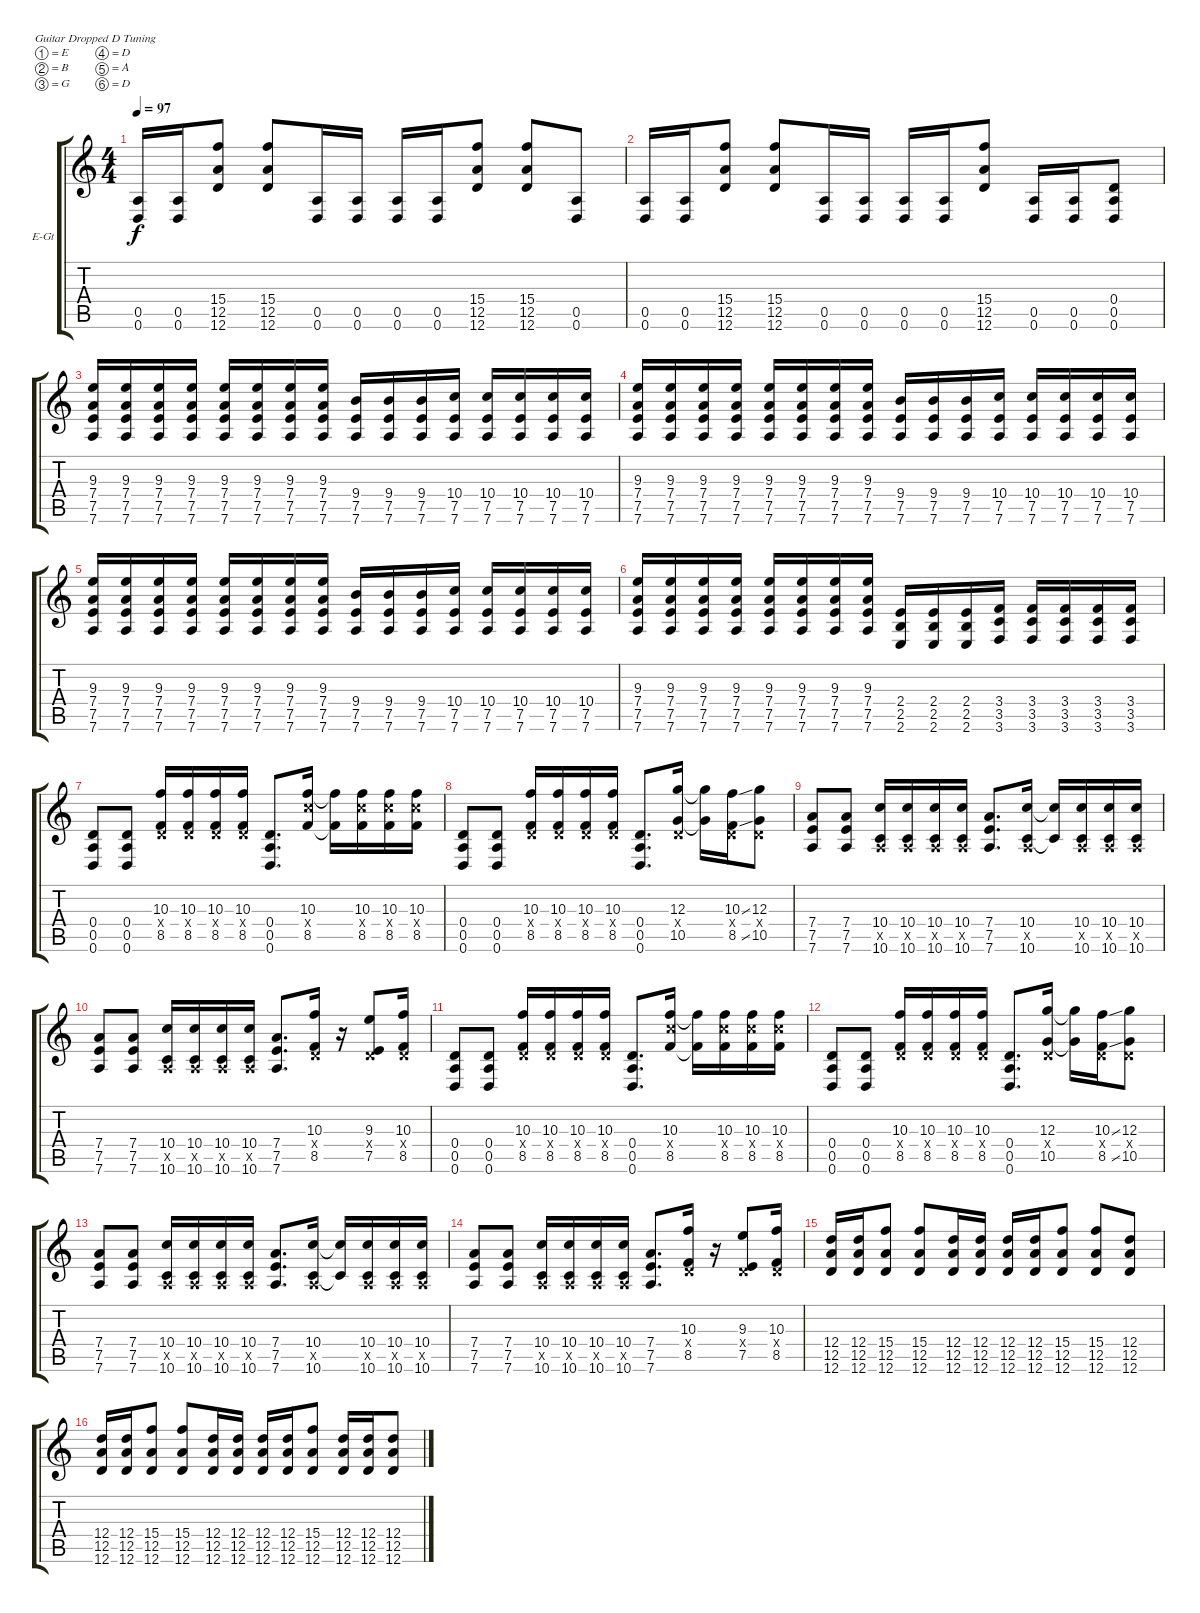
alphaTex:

\defaultSystemsLayout 4
\bracketExtendMode groupsimilarinstruments
\firstSystemTrackNameOrientation horizontal
\otherSystemsTrackNameOrientation horizontal
\track ("Jerry Horton" "E-Gt") {instrument distortionguitar}
\staff {score tabs}
\tuning (E4 B3 G3 D3 A2 D2)
\ts (4 4)
\tempo 97
\clef g2
\ks c
(0.5 0.6).16{dy f} (0.5 0.6).16 (15.4 12.5 12.6).8 (15.4 12.5 12.6).8 (0.5 0.6).16 (0.5 0.6).16 (0.5 0.6).16 (0.5 0.6).16 (15.4 12.5 12.6).8 (15.4 12.5 12.6).8 (0.5 0.6).8 |
(0.5 0.6).16 (0.5 0.6).16 (15.4 12.5 12.6).8 (15.4 12.5 12.6).8 (0.5 0.6).16 (0.5 0.6).16 (0.5 0.6).16 (0.5 0.6).16 (15.4 12.5 12.6).8 (0.5 0.6).16 (0.5 0.6).16 (0.4 0.5 0.6).8 |
(9.3 7.4 7.5 7.6).16 (9.3 7.4 7.5 7.6).16 (9.3 7.4 7.5 7.6).16 (9.3 7.4 7.5 7.6).16 (9.3 7.4 7.5 7.6).16 (9.3 7.4 7.5 7.6).16 (9.3 7.4 7.5 7.6).16 (9.3 7.4 7.5 7.6).16 (9.4 7.5 7.6).16 (9.4 7.5 7.6).16 (9.4 7.5 7.6).16 (10.4 7.5 7.6).16 (10.4 7.5 7.6).16 (10.4 7.5 7.6).16 (10.4 7.5 7.6).16 (10.4 7.5 7.6).16 |
(9.3 7.4 7.5 7.6).16 (9.3 7.4 7.5 7.6).16 (9.3 7.4 7.5 7.6).16 (9.3 7.4 7.5 7.6).16 (9.3 7.4 7.5 7.6).16 (9.3 7.4 7.5 7.6).16 (9.3 7.4 7.5 7.6).16 (9.3 7.4 7.5 7.6).16 (9.4 7.5 7.6).16 (9.4 7.5 7.6).16 (9.4 7.5 7.6).16 (10.4 7.5 7.6).16 (10.4 7.5 7.6).16 (10.4 7.5 7.6).16 (10.4 7.5 7.6).16 (10.4 7.5 7.6).16 |
(9.3 7.4 7.5 7.6).16 (9.3 7.4 7.5 7.6).16 (9.3 7.4 7.5 7.6).16 (9.3 7.4 7.5 7.6).16 (9.3 7.4 7.5 7.6).16 (9.3 7.4 7.5 7.6).16 (9.3 7.4 7.5 7.6).16 (9.3 7.4 7.5 7.6).16 (9.4 7.5 7.6).16 (9.4 7.5 7.6).16 (9.4 7.5 7.6).16 (10.4 7.5 7.6).16 (10.4 7.5 7.6).16 (10.4 7.5 7.6).16 (10.4 7.5 7.6).16 (10.4 7.5 7.6).16 |
(9.3 7.4 7.5 7.6).16 (9.3 7.4 7.5 7.6).16 (9.3 7.4 7.5 7.6).16 (9.3 7.4 7.5 7.6).16 (9.3 7.4 7.5 7.6).16 (9.3 7.4 7.5 7.6).16 (9.3 7.4 7.5 7.6).16 (9.3 7.4 7.5 7.6).16 (2.4 2.5 2.6).16 (2.4 2.5 2.6).16 (2.4 2.5 2.6).16 (3.4 3.5 3.6).16 (3.4 3.5 3.6).16 (3.4 3.5 3.6).16 (3.4 3.5 3.6).16 (3.4 3.5 3.6).16 |
(0.4 0.5 0.6).8 (0.4 0.5 0.6).8 (10.3 0.4{x} 8.5).16 (10.3 0.4{x} 8.5).16 (10.3 0.4{x} 8.5).16 (10.3 0.4{x} 8.5).16 (0.4 0.5 0.6).8{d} (10.3 10.4{x} 8.5).16 (10.3{t} 8.5{t}).16 (10.3 10.4{x} 8.5).16 (10.3 10.4{x} 8.5).16 (10.3 10.4{x} 8.5).16 |
(0.4 0.5 0.6).8 (0.4 0.5 0.6).8 (10.3 0.4{x} 8.5).16 (10.3 0.4{x} 8.5).16 (10.3 0.4{x} 8.5).16 (10.3 0.4{x} 8.5).16 (0.4 0.5 0.6).8{d} (12.3 0.4{x} 10.5).16 (12.3{t} 10.5{t}).16 (10.3{ss} 0.4{x} 8.5{ss}).16 (12.3 0.4{x} 10.5).8 |
(7.4 7.5 7.6).8 (7.4 7.5 7.6).8 (10.4 0.5{x} 10.6).16 (10.4 0.5{x} 10.6).16 (10.4 0.5{x} 10.6).16 (10.4 0.5{x} 10.6).16 (7.4 7.5 7.6).8{d} (10.4 0.5{x} 10.6).16 (10.4{t} 10.6{t}).16 (10.4 0.5{x} 10.6).16 (10.4 0.5{x} 10.6).16 (10.4 0.5{x} 10.6).16 |
(7.4 7.5 7.6).8 (7.4 7.5 7.6).8 (10.4 0.5{x} 10.6).16 (10.4 0.5{x} 10.6).16 (10.4 0.5{x} 10.6).16 (10.4 0.5{x} 10.6).16 (7.4 7.5 7.6).8{d} (10.3 0.4{x} 8.5).16 r.16 (9.3 0.4{x} 7.5).8 (10.3 0.4{x} 8.5).16 |
(0.4 0.5 0.6).8 (0.4 0.5 0.6).8 (10.3 0.4{x} 8.5).16 (10.3 0.4{x} 8.5).16 (10.3 0.4{x} 8.5).16 (10.3 0.4{x} 8.5).16 (0.4 0.5 0.6).8{d} (10.3 10.4{x} 8.5).16 (10.3{t} 8.5{t}).16 (10.3 10.4{x} 8.5).16 (10.3 10.4{x} 8.5).16 (10.3 10.4{x} 8.5).16 |
(0.4 0.5 0.6).8 (0.4 0.5 0.6).8 (10.3 0.4{x} 8.5).16 (10.3 0.4{x} 8.5).16 (10.3 0.4{x} 8.5).16 (10.3 0.4{x} 8.5).16 (0.4 0.5 0.6).8{d} (12.3 0.4{x} 10.5).16 (12.3{t} 10.5{t}).16 (10.3{ss} 0.4{x} 8.5{ss}).16 (12.3 0.4{x} 10.5).8 |
(7.4 7.5 7.6).8 (7.4 7.5 7.6).8 (10.4 0.5{x} 10.6).16 (10.4 0.5{x} 10.6).16 (10.4 0.5{x} 10.6).16 (10.4 0.5{x} 10.6).16 (7.4 7.5 7.6).8{d} (10.4 0.5{x} 10.6).16 (10.4{t} 10.6{t}).16 (10.4 0.5{x} 10.6).16 (10.4 0.5{x} 10.6).16 (10.4 0.5{x} 10.6).16 |
(7.4 7.5 7.6).8 (7.4 7.5 7.6).8 (10.4 0.5{x} 10.6).16 (10.4 0.5{x} 10.6).16 (10.4 0.5{x} 10.6).16 (10.4 0.5{x} 10.6).16 (7.4 7.5 7.6).8{d} (10.3 0.4{x} 8.5).16 r.16 (9.3 0.4{x} 7.5).8 (10.3 0.4{x} 8.5).16 |
(12.4 12.5 12.6).16 (12.4 12.5 12.6).16 (15.4 12.5 12.6).8 (15.4 12.5 12.6).8 (12.4 12.5 12.6).16 (12.4 12.5 12.6).16 (12.4 12.5 12.6).16 (12.4 12.5 12.6).16 (15.4 12.5 12.6).8 (15.4 12.5 12.6).8 (12.4 12.5 12.6).8 |
(12.4 12.5 12.6).16 (12.4 12.5 12.6).16 (15.4 12.5 12.6).8 (15.4 12.5 12.6).8 (12.4 12.5 12.6).16 (12.4 12.5 12.6).16 (12.4 12.5 12.6).16 (12.4 12.5 12.6).16 (15.4 12.5 12.6).8 (12.4 12.5 12.6).16 (12.4 12.5 12.6).16 (12.4 12.5 12.6).8
